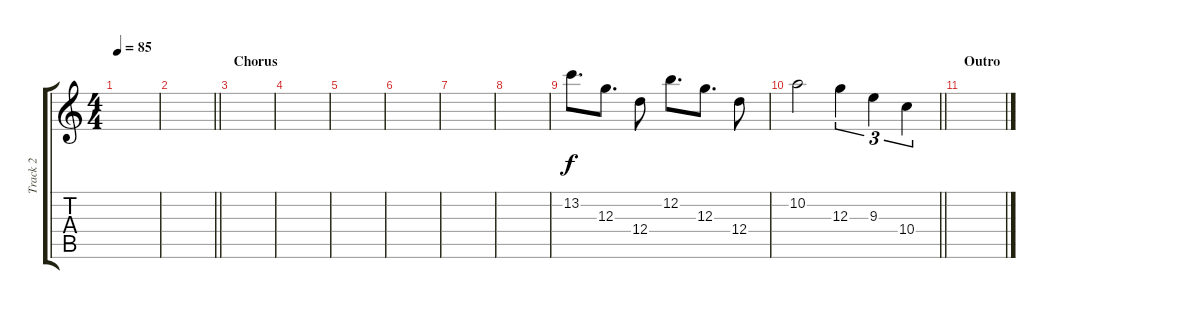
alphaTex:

\track ("Track 2" "Track 2") {instrument distortionguitar}
\staff {score tabs}
\tuning (E4 B3 G3 D3 A2 E2) {hide}
\ts (4 4)
\tempo 85
\clef g2
\ks c
|
\barLineRight lightlight
|
\section ("" "Chorus")
|
|
|
|
|
|
13.2.8{d} 12.3.8{d} 12.4.8 12.2.8{d} 12.3.8{d} 12.4.8 |
\barLineRight lightlight
10.2.2 12.3.4{tu (3 2)} 9.3.4{tu (3 2)} 10.4.4{tu (3 2)} |
\section ("" "Outro")
